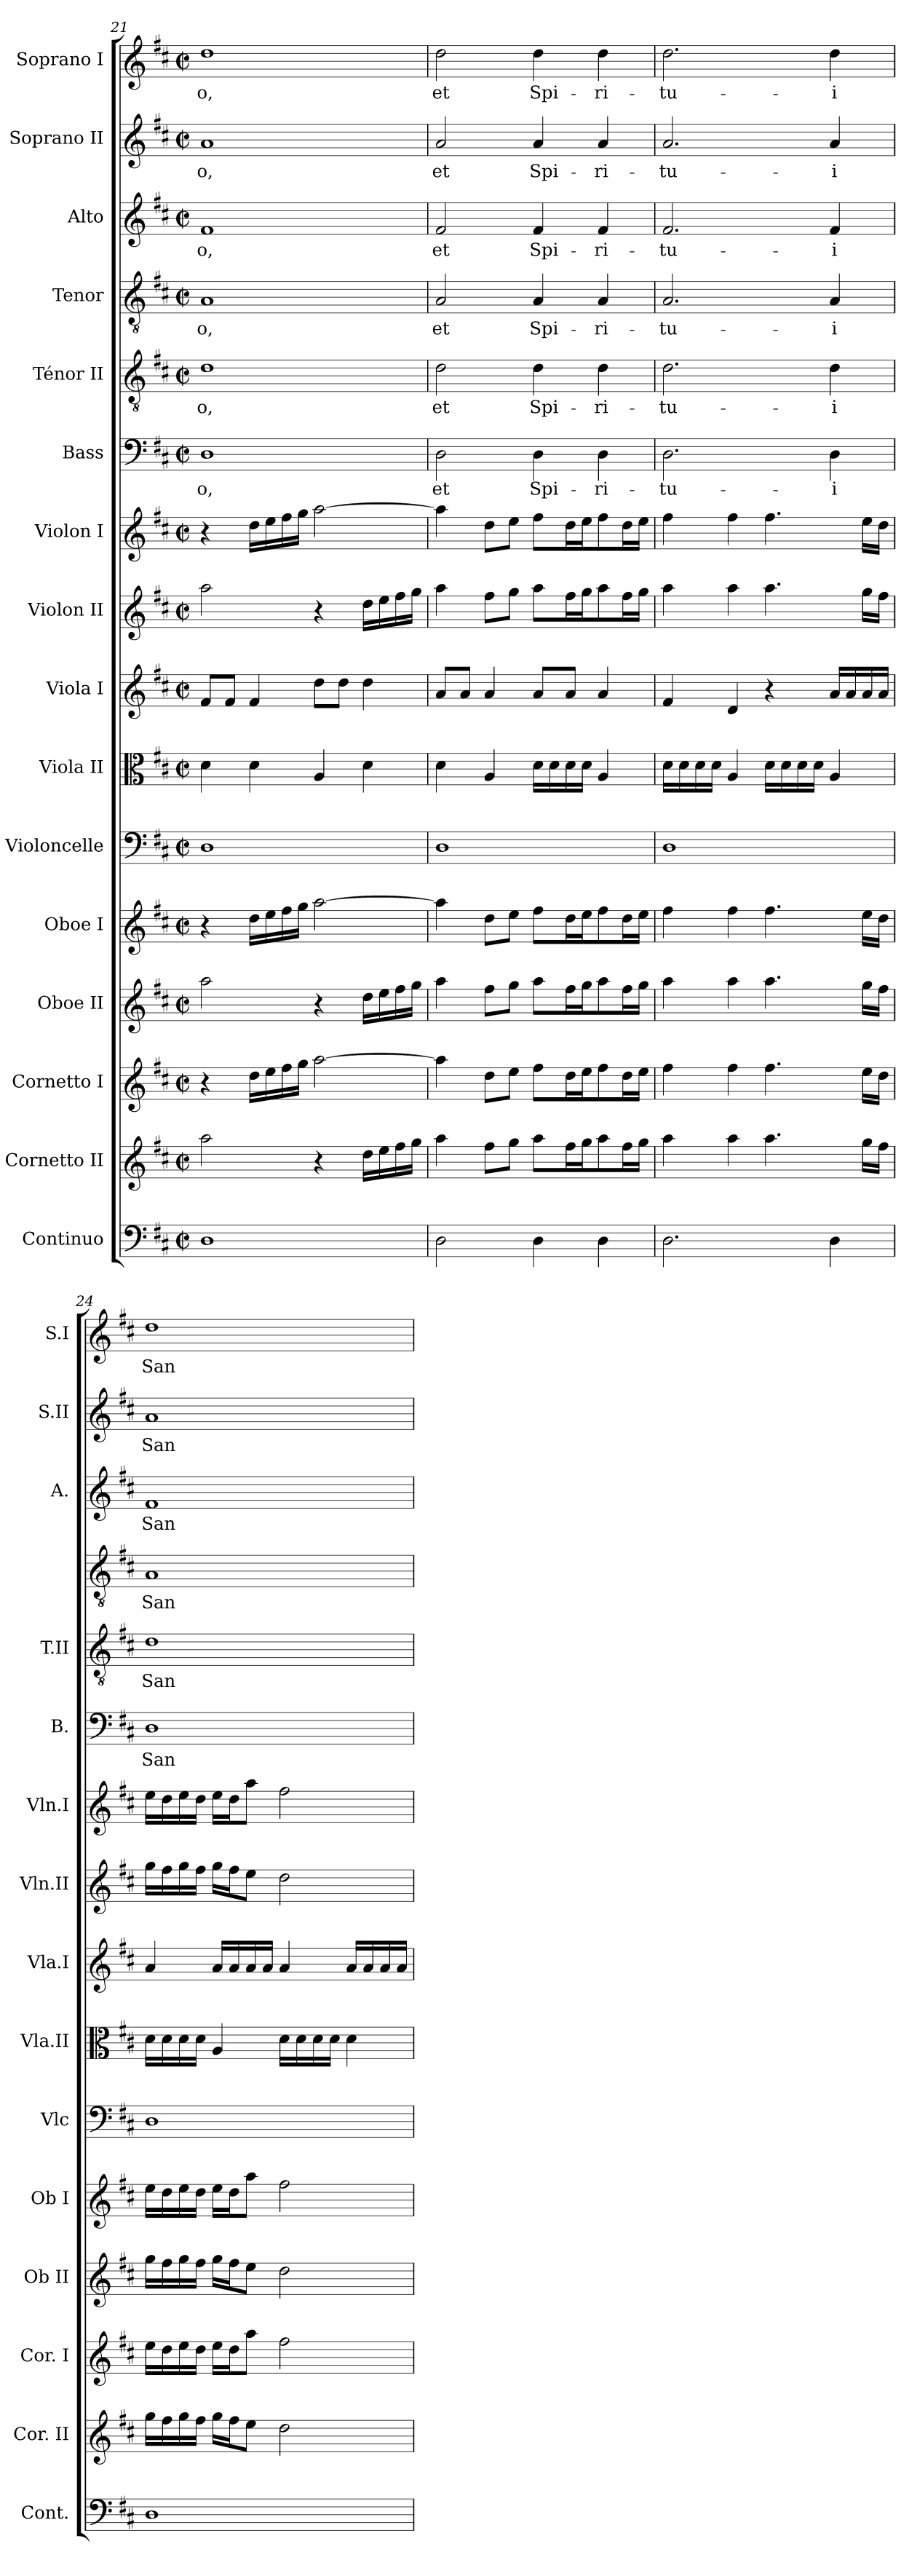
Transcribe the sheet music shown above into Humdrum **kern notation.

**kern	**kern	**kern	**kern	**kern	**kern	**kern	**kern	**kern	**kern	**kern	**text	**kern	**text	**kern	**text	**kern	**text	**kern	**text	**kern	**text
*part16	*part15	*part14	*part13	*part12	*part11	*part10	*part9	*part8	*part7	*part6	*part6	*part5	*part5	*part4	*part4	*part3	*part3	*part2	*part2	*part1	*part1
*staff16	*staff15	*staff14	*staff13	*staff12	*staff11	*staff10	*staff9	*staff8	*staff7	*staff6	*staff6	*staff5	*staff5	*staff4	*staff4	*staff3	*staff3	*staff2	*staff2	*staff1	*staff1
*I"Continuo	*I"Cornetto II	*I"Cornetto I	*I"Oboe II	*I"Oboe I	*I"Violoncelle	*I"Viola II	*I"Viola I	*I"Violon II	*I"Violon I	*I"Bass	*	*I"Ténor II	*	*I"Tenor	*	*I"Alto	*	*I"Soprano II	*	*I"Soprano I	*
*I'Cont.	*I'Cor. II	*I'Cor. I	*I'Ob II	*I'Ob I	*I'Vlc	*I'Vla.II	*I'Vla.I	*I'Vln.II	*I'Vln.I	*I'B.	*	*I'T.II	*	*	*	*I'A.	*	*I'S.II	*	*I'S.I	*
!!LO:PB:g=z
*clefF4	*clefG2	*clefG2	*clefG2	*clefG2	*clefF4	*clefC3	*clefG2	*clefG2	*clefG2	*clefF4	*	*clefGv2	*	*clefGv2	*	*clefG2	*	*clefG2	*	*clefG2	*
*k[f#c#]	*k[f#c#]	*k[f#c#]	*k[f#c#]	*k[f#c#]	*k[f#c#]	*k[f#c#]	*k[f#c#]	*k[f#c#]	*k[f#c#]	*k[f#c#]	*	*k[f#c#]	*	*k[f#c#]	*	*k[f#c#]	*	*k[f#c#]	*	*k[f#c#]	*
*M2/2	*M2/2	*M2/2	*M2/2	*M2/2	*M2/2	*M2/2	*M2/2	*M2/2	*M2/2	*M2/2	*	*M2/2	*	*M2/2	*	*M2/2	*	*M2/2	*	*M2/2	*
*met(c|)	*met(c|)	*met(c|)	*met(c|)	*met(c|)	*met(c|)	*met(c|)	*met(c|)	*met(c|)	*met(c|)	*met(c|)	*	*met(c|)	*	*met(c|)	*	*met(c|)	*	*met(c|)	*	*met(c|)	*
=21	=21	=21	=21	=21	=21	=21	=21	=21	=21	=21	=21	=21	=21	=21	=21	=21	=21	=21	=21	=21	=21
!	!	!	!	!	!	!	!	!	!	!	!LO:LY:b	!	!LO:LY:b	!	!LO:LY:b	!	!LO:LY:b	!	!LO:LY:b	!	!LO:LY:b
1D	2aa\	4r	2aa\	4r	1D	4d\	8f#/L	2aa\	4r	1D	-o,	1d	-o,	1A	-o,	1f#	-o,	1a	-o,	1dd	-o,
.	.	.	.	.	.	.	8f#/J	.	.	.	.	.	.	.	.	.	.	.	.	.	.
.	.	16dd\LL	.	16dd\LL	.	4d\	4f#/	.	16dd\LL	.	.	.	.	.	.	.	.	.	.	.	.
.	.	16ee\	.	16ee\	.	.	.	.	16ee\	.	.	.	.	.	.	.	.	.	.	.	.
.	.	16ff#\	.	16ff#\	.	.	.	.	16ff#\	.	.	.	.	.	.	.	.	.	.	.	.
.	.	16gg\JJ	.	16gg\JJ	.	.	.	.	16gg\JJ	.	.	.	.	.	.	.	.	.	.	.	.
.	4r	[2aa\	4r	[2aa\	.	4A/	8dd\L	4r	[2aa\	.	.	.	.	.	.	.	.	.	.	.	.
.	.	.	.	.	.	.	8dd\J	.	.	.	.	.	.	.	.	.	.	.	.	.	.
.	16dd\LL	.	16dd\LL	.	.	4d\	4dd\	16dd\LL	.	.	.	.	.	.	.	.	.	.	.	.	.
.	16ee\	.	16ee\	.	.	.	.	16ee\	.	.	.	.	.	.	.	.	.	.	.	.	.
.	16ff#\	.	16ff#\	.	.	.	.	16ff#\	.	.	.	.	.	.	.	.	.	.	.	.	.
.	16gg\JJ	.	16gg\JJ	.	.	.	.	16gg\JJ	.	.	.	.	.	.	.	.	.	.	.	.	.
=22	=22	=22	=22	=22	=22	=22	=22	=22	=22	=22	=22	=22	=22	=22	=22	=22	=22	=22	=22	=22	=22
!	!	!	!	!	!	!	!	!	!	!	!LO:LY:b	!	!LO:LY:b	!	!LO:LY:b	!	!LO:LY:b	!	!LO:LY:b	!	!LO:LY:b
2D\	4aa\	4aa\]	4aa\	4aa\]	1D	4d\	8a/L	4aa\	4aa\]	2D\	et	2d\	et	2A/	et	2f#/	et	2a/	et	2dd\	et
.	.	.	.	.	.	.	8a/J	.	.	.	.	.	.	.	.	.	.	.	.	.	.
.	8ff#\L	8dd\L	8ff#\L	8dd\L	.	4A/	4a/	8ff#\L	8dd\L	.	.	.	.	.	.	.	.	.	.	.	.
.	8gg\J	8ee\J	8gg\J	8ee\J	.	.	.	8gg\J	8ee\J	.	.	.	.	.	.	.	.	.	.	.	.
!	!	!	!	!	!	!	!	!	!	!	!LO:LY:b	!	!LO:LY:b	!	!LO:LY:b	!	!LO:LY:b	!	!LO:LY:b	!	!LO:LY:b
4D\	8aa\L	8ff#\L	8aa\L	8ff#\L	.	16d\LL	8a/L	8aa\L	8ff#\L	4D\	Spi-	4d\	Spi-	4A/	Spi-	4f#/	Spi-	4a/	Spi-	4dd\	Spi-
.	.	.	.	.	.	16d\	.	.	.	.	.	.	.	.	.	.	.	.	.	.	.
.	16ff#\L	16dd\L	16ff#\L	16dd\L	.	16d\	8a/J	16ff#\L	16dd\L	.	.	.	.	.	.	.	.	.	.	.	.
.	16gg\J	16ee\J	16gg\J	16ee\J	.	16d\JJ	.	16gg\J	16ee\J	.	.	.	.	.	.	.	.	.	.	.	.
!	!	!	!	!	!	!	!	!	!	!	!LO:LY:b	!	!LO:LY:b	!	!LO:LY:b	!	!LO:LY:b	!	!LO:LY:b	!	!LO:LY:b
4D\	8aa\	8ff#\	8aa\	8ff#\	.	4A/	4a/	8aa\	8ff#\	4D\	-ri-	4d\	-ri-	4A/	-ri-	4f#/	-ri-	4a/	-ri-	4dd\	-ri-
.	16ff#\L	16dd\L	16ff#\L	16dd\L	.	.	.	16ff#\L	16dd\L	.	.	.	.	.	.	.	.	.	.	.	.
.	16gg\JJ	16ee\JJ	16gg\JJ	16ee\JJ	.	.	.	16gg\JJ	16ee\JJ	.	.	.	.	.	.	.	.	.	.	.	.
=23	=23	=23	=23	=23	=23	=23	=23	=23	=23	=23	=23	=23	=23	=23	=23	=23	=23	=23	=23	=23	=23
!	!	!	!	!	!	!	!	!	!	!	!LO:LY:b	!	!LO:LY:b	!	!LO:LY:b	!	!LO:LY:b	!	!LO:LY:b	!	!LO:LY:b
2.D\	4aa\	4ff#\	4aa\	4ff#\	1D	16d\LL	4f#/	4aa\	4ff#\	2.D\	-tu-	2.d\	-tu-	2.A/	-tu-	2.f#/	-tu-	2.a/	-tu-	2.dd\	-tu-
.	.	.	.	.	.	16d\	.	.	.	.	.	.	.	.	.	.	.	.	.	.	.
.	.	.	.	.	.	16d\	.	.	.	.	.	.	.	.	.	.	.	.	.	.	.
.	.	.	.	.	.	16d\JJ	.	.	.	.	.	.	.	.	.	.	.	.	.	.	.
.	4aa\	4ff#\	4aa\	4ff#\	.	4A/	4d/	4aa\	4ff#\	.	.	.	.	.	.	.	.	.	.	.	.
.	4.aa\	4.ff#\	4.aa\	4.ff#\	.	16d\LL	4r	4.aa\	4.ff#\	.	.	.	.	.	.	.	.	.	.	.	.
.	.	.	.	.	.	16d\	.	.	.	.	.	.	.	.	.	.	.	.	.	.	.
.	.	.	.	.	.	16d\	.	.	.	.	.	.	.	.	.	.	.	.	.	.	.
.	.	.	.	.	.	16d\JJ	.	.	.	.	.	.	.	.	.	.	.	.	.	.	.
!	!	!	!	!	!	!	!	!	!	!	!LO:LY:b	!	!LO:LY:b	!	!LO:LY:b	!	!LO:LY:b	!	!LO:LY:b	!	!LO:LY:b
4D\	.	.	.	.	.	4A/	16a/LL	.	.	4D\	-i	4d\	-i	4A/	-i	4f#/	-i	4a/	-i	4dd\	-i
.	.	.	.	.	.	.	16a/	.	.	.	.	.	.	.	.	.	.	.	.	.	.
.	16gg\LL	16ee\LL	16gg\LL	16ee\LL	.	.	16a/	16gg\LL	16ee\LL	.	.	.	.	.	.	.	.	.	.	.	.
.	16ff#\JJ	16dd\JJ	16ff#\JJ	16dd\JJ	.	.	16a/JJ	16ff#\JJ	16dd\JJ	.	.	.	.	.	.	.	.	.	.	.	.
=24	=24	=24	=24	=24	=24	=24	=24	=24	=24	=24	=24	=24	=24	=24	=24	=24	=24	=24	=24	=24	=24
!	!	!	!	!	!	!	!	!	!	!	!LO:LY:b	!	!LO:LY:b	!	!LO:LY:b	!	!LO:LY:b	!	!LO:LY:b	!	!LO:LY:b
1D	16gg\LL	16ee\LL	16gg\LL	16ee\LL	1D	16d\LL	4a/	16gg\LL	16ee\LL	1D	San-	1d	San-	1A	San-	1f#	San-	1a	San-	1dd	San-
.	16ff#\	16dd\	16ff#\	16dd\	.	16d\	.	16ff#\	16dd\	.	.	.	.	.	.	.	.	.	.	.	.
.	16gg\	16ee\	16gg\	16ee\	.	16d\	.	16gg\	16ee\	.	.	.	.	.	.	.	.	.	.	.	.
.	16ff#\JJ	16dd\JJ	16ff#\JJ	16dd\JJ	.	16d\JJ	.	16ff#\JJ	16dd\JJ	.	.	.	.	.	.	.	.	.	.	.	.
.	16gg\LL	16ee\LL	16gg\LL	16ee\LL	.	4A/	16a/LL	16gg\LL	16ee\LL	.	.	.	.	.	.	.	.	.	.	.	.
.	16ff#\J	16dd\J	16ff#\J	16dd\J	.	.	16a/	16ff#\J	16dd\J	.	.	.	.	.	.	.	.	.	.	.	.
.	8ee\J	8aa\J	8ee\J	8aa\J	.	.	16a/	8ee\J	8aa\J	.	.	.	.	.	.	.	.	.	.	.	.
.	.	.	.	.	.	.	16a/JJ	.	.	.	.	.	.	.	.	.	.	.	.	.	.
.	2dd\	2ff#\	2dd\	2ff#\	.	16d\LL	4a/	2dd\	2ff#\	.	.	.	.	.	.	.	.	.	.	.	.
.	.	.	.	.	.	16d\	.	.	.	.	.	.	.	.	.	.	.	.	.	.	.
.	.	.	.	.	.	16d\	.	.	.	.	.	.	.	.	.	.	.	.	.	.	.
.	.	.	.	.	.	16d\JJ	.	.	.	.	.	.	.	.	.	.	.	.	.	.	.
.	.	.	.	.	.	4d\	16a/LL	.	.	.	.	.	.	.	.	.	.	.	.	.	.
.	.	.	.	.	.	.	16a/	.	.	.	.	.	.	.	.	.	.	.	.	.	.
.	.	.	.	.	.	.	16a/	.	.	.	.	.	.	.	.	.	.	.	.	.	.
.	.	.	.	.	.	.	16a/JJ	.	.	.	.	.	.	.	.	.	.	.	.	.	.
=	=	=	=	=	=	=	=	=	=	=	=	=	=	=	=	=	=	=	=	=	=
*-	*-	*-	*-	*-	*-	*-	*-	*-	*-	*-	*-	*-	*-	*-	*-	*-	*-	*-	*-	*-	*-
